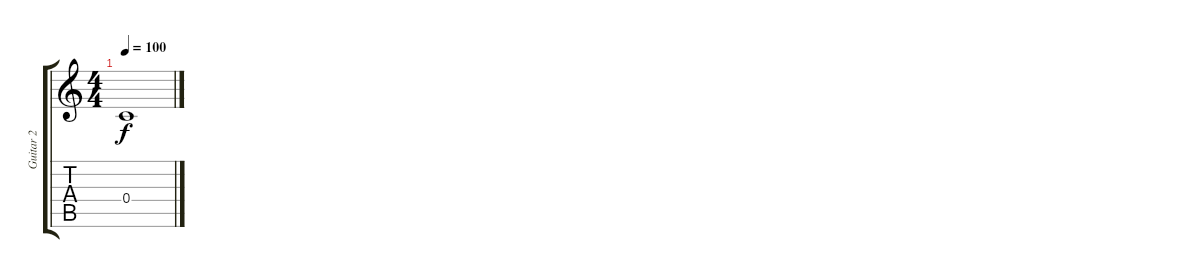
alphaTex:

\track ("Guitar 2" "Guitar 2") {instrument acousticguitarnylon}
\staff {score tabs}
\tuning (C4 G3 E3 C3 G2 C2) {hide}
\ts (4 4)
\tempo 100
\clef g2
\ks c
0.4.1{dy f}
